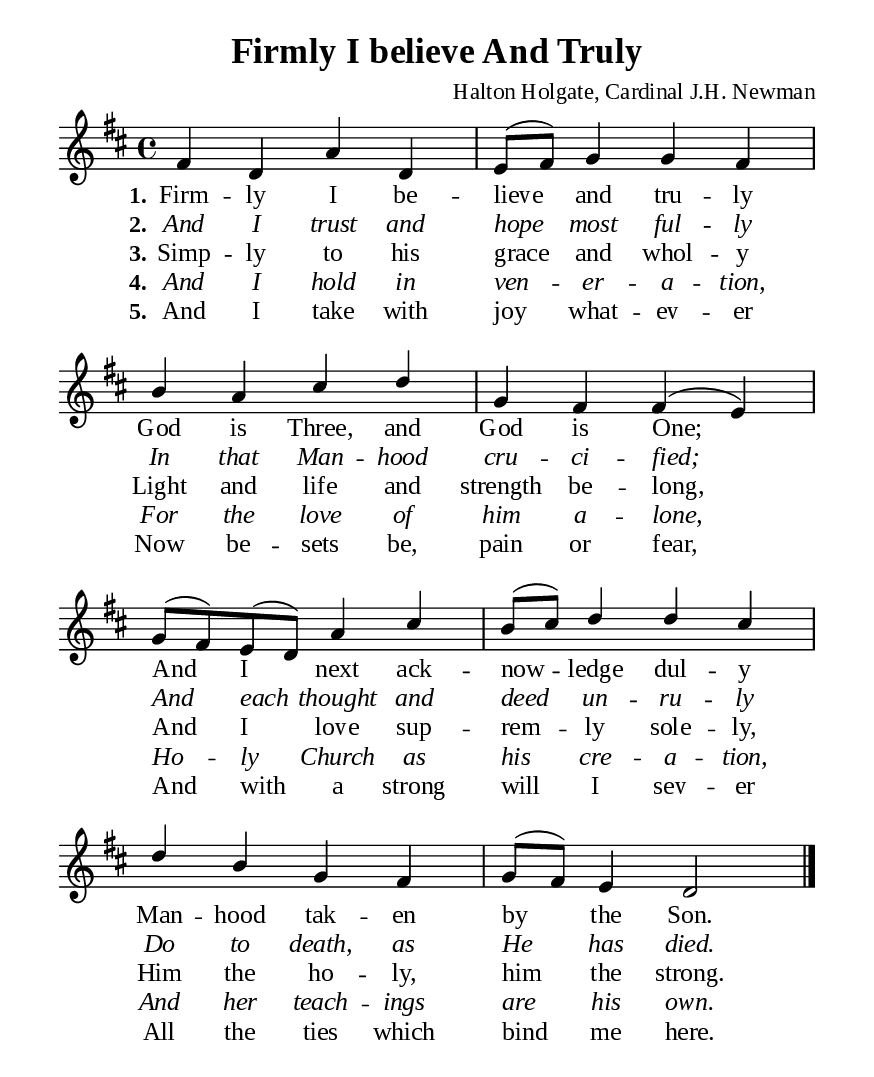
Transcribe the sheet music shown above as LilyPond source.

\version "2.18.2"

\header {
  title = "Firmly I believe And Truly"
  composer = "Halton Holgate, Cardinal J.H. Newman"
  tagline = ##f
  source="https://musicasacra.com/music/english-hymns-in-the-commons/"
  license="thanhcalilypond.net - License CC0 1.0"
}

global= {
  \key d \major
  \time 4/4
  \override Score.BarNumber.break-visibility = ##(#f #f #f)
  \override Lyrics.LyricSpace.minimum-distance = #3.0
}

\paper {
  #(set-paper-size "a5")
  top-margin = 10\mm
  bottom-margin = 5\mm
  left-margin = 10\mm
  right-margin = 10\mm
  indent = #0
  #(define fonts
	 (make-pango-font-tree "Liberation Serif"
	 		       "Liberation Serif"
			       "Liberation Serif"
			       (/ 20 20)))
  system-system-spacing = #'((basic-distance . 3) (padding . 3))
}

printItalic = \with {
  \override LyricText.font-shape = #'italic
}

% Verse music
musicVerseSoprano = \relative c' {
  fis4 d a' d, |
  e8 (fis) g4 g fis |
  b a cis d |
  g, fis fis (e) |
  g8 (fis) e (d) a'4 cis |
  b8 (cis) d4 d cis |
  d b g fis |
  g8 (fis) e4 d2 \bar "|."
}

% Verse lyrics
verseOne = \lyricmode {
  \set stanza = #"1."
  Firm -- ly I be -- lieve and tru -- ly
  God is Three, and God is One;
  And I next ack -- now -- ledge dul -- y
  Man -- hood tak -- en by the Son.
}

verseTwo = \lyricmode {
  \set stanza = #"2."
  And I trust and hope most ful -- ly
  In that Man -- hood cru -- ci -- fied;
  And each thought and deed un -- ru -- ly
  Do to death, as He has died.
}

verseThree = \lyricmode {
  \set stanza = #"3."
  Simp -- ly to his grace and whol -- y
  Light and life and strength be -- long,
  And I love sup -- rem -- ly sole -- ly,
  Him the ho -- ly, him the strong.
}

verseFour = \lyricmode {
  \set stanza = #"4."
  And I hold in ven -- er -- a -- tion,
  For the love of him a -- lone,
  Ho -- ly Church as his cre -- a -- tion,
  And her teach -- ings are his own.
}

verseFive = \lyricmode {
  \set stanza = #"5."
  And I take with joy what -- ev -- er
  Now be -- sets be, pain or fear,
  And with a strong will I sev -- er
  All the ties which bind me here.
}

% Layout
\score {
    \new ChoirStaff <<
      \new Staff <<
        \clef "treble"
        \new Voice = "sopranos" { \global \stemUp \slurUp \musicVerseSoprano }
      >>
      \new Lyrics \lyricsto sopranos \verseOne
      \new Lyrics \printItalic \lyricsto sopranos \verseTwo
      \new Lyrics \lyricsto sopranos \verseThree
      \new Lyrics \printItalic \lyricsto sopranos \verseFour
      \new Lyrics \lyricsto sopranos \verseFive
    >>
}
